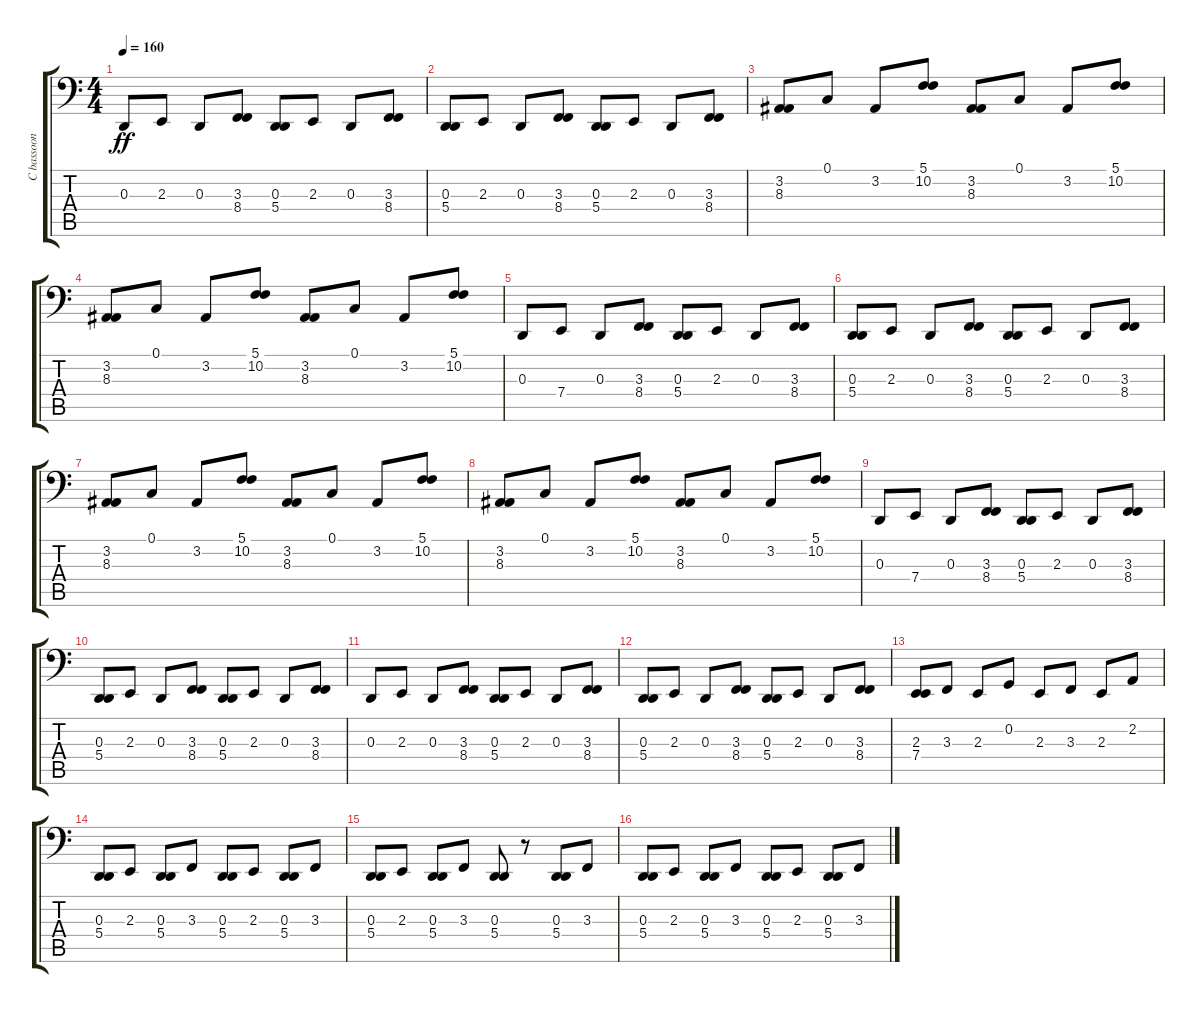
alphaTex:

\track ("C bassoon" "C bassoon") {instrument bassoon}
\staff {score tabs}
\tuning (C3 G2 D2 A1 E1 B0) {hide}
\ts (4 4)
\tempo 160
\clef f4
\ks c
0.3.8{dy ff} 2.3.8 0.3.8 (3.3 8.4).8 (0.3 5.4).8 2.3.8 0.3.8 (3.3 8.4).8 |
(0.3 5.4).8 2.3.8 0.3.8 (3.3 8.4).8 (0.3 5.4).8 2.3.8 0.3.8 (3.3 8.4).8 |
(3.2 8.3).8 0.1.8 3.2.8 (5.1 10.2).8 (3.2 8.3).8 0.1.8 3.2.8 (5.1 10.2).8 |
(3.2 8.3).8 0.1.8 3.2.8 (5.1 10.2).8 (3.2 8.3).8 0.1.8 3.2.8 (5.1 10.2).8 |
0.3.8 7.4.8 0.3.8 (3.3 8.4).8 (0.3 5.4).8 2.3.8 0.3.8 (3.3 8.4).8 |
(0.3 5.4).8 2.3.8 0.3.8 (3.3 8.4).8 (0.3 5.4).8 2.3.8 0.3.8 (3.3 8.4).8 |
(3.2 8.3).8 0.1.8 3.2.8 (5.1 10.2).8 (3.2 8.3).8 0.1.8 3.2.8 (5.1 10.2).8 |
(3.2 8.3).8 0.1.8 3.2.8 (5.1 10.2).8 (3.2 8.3).8 0.1.8 3.2.8 (5.1 10.2).8 |
0.3.8 7.4.8 0.3.8 (3.3 8.4).8 (0.3 5.4).8 2.3.8 0.3.8 (3.3 8.4).8 |
(0.3 5.4).8 2.3.8 0.3.8 (3.3 8.4).8 (0.3 5.4).8 2.3.8 0.3.8 (3.3 8.4).8 |
0.3.8 2.3.8 0.3.8 (3.3 8.4).8 (0.3 5.4).8 2.3.8 0.3.8 (3.3 8.4).8 |
(0.3 5.4).8 2.3.8 0.3.8 (3.3 8.4).8 (0.3 5.4).8 2.3.8 0.3.8 (3.3 8.4).8 |
(2.3 7.4).8 3.3.8 2.3.8 0.2.8 2.3.8 3.3.8 2.3.8 2.2.8 |
(0.3 5.4).8 2.3.8 (0.3 5.4).8 3.3.8 (0.3 5.4).8 2.3.8 (0.3 5.4).8 3.3.8 |
(0.3 5.4).8 2.3.8 (0.3 5.4).8 3.3.8 (0.3 5.4).8 r.8 (0.3 5.4).8 3.3.8 |
(0.3 5.4).8 2.3.8 (0.3 5.4).8 3.3.8 (0.3 5.4).8 2.3.8 (0.3 5.4).8 3.3.8
